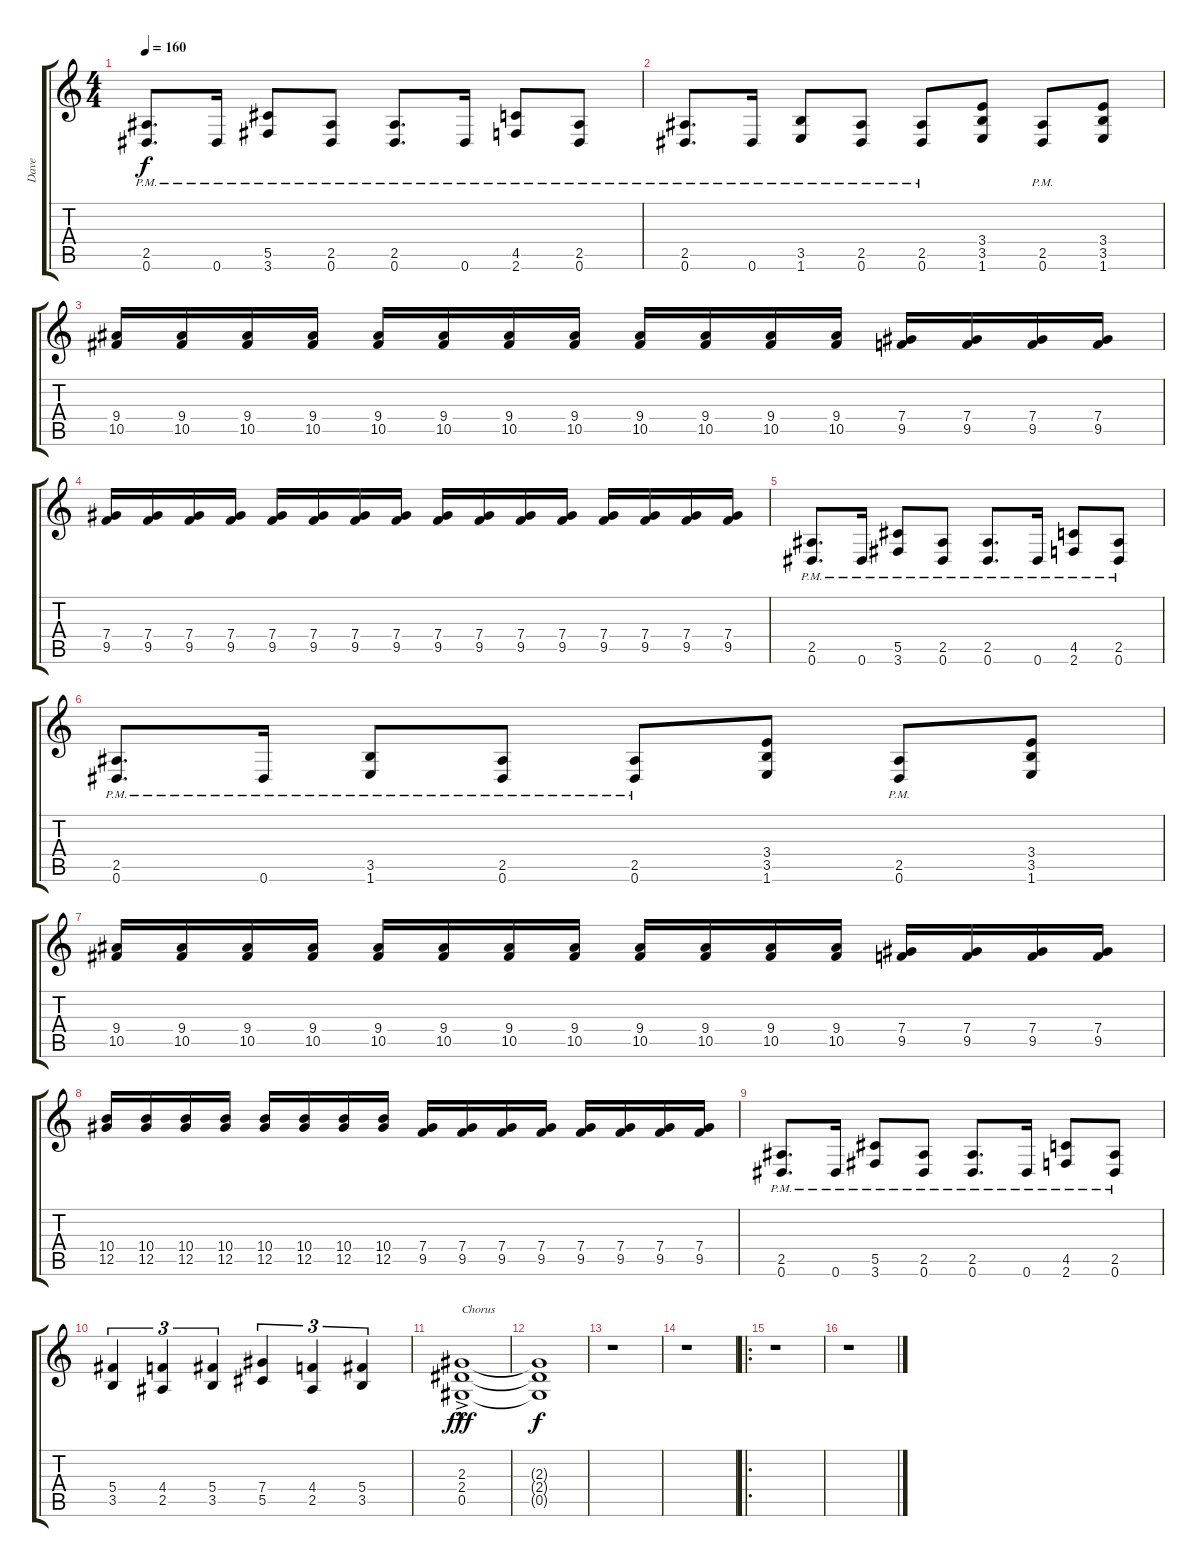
\track ("Dave" "Dave") {instrument distortionguitar}
\staff {score tabs}
\tuning (Eb4 Bb3 Gb3 Db3 Ab2 Eb2) {hide}
\ts (4 4)
\tempo 160
\clef g2
\ks c
(2.5{pm} 0.6{pm}).8{d dy f} 0.6{pm}.16 (5.5{pm} 3.6{pm}).8 (2.5{pm} 0.6{pm}).8 (2.5{pm} 0.6{pm}).8{d} 0.6{pm}.16 (4.5{pm} 2.6{pm}).8 (2.5{pm} 0.6{pm}).8 |
(2.5{pm} 0.6{pm}).8{d} 0.6{pm}.16 (3.5{pm} 1.6{pm}).8 (2.5{pm} 0.6{pm}).8 (2.5{pm} 0.6{pm}).8 (3.4 3.5 1.6).8 (2.5{pm} 0.6{pm}).8 (3.4 3.5 1.6).8 |
(9.4 10.5).16 (9.4 10.5).16 (9.4 10.5).16 (9.4 10.5).16 (9.4 10.5).16 (9.4 10.5).16 (9.4 10.5).16 (9.4 10.5).16 (9.4 10.5).16 (9.4 10.5).16 (9.4 10.5).16 (9.4 10.5).16 (7.4 9.5).16 (7.4 9.5).16 (7.4 9.5).16 (7.4 9.5).16 |
(7.4 9.5).16 (7.4 9.5).16 (7.4 9.5).16 (7.4 9.5).16 (7.4 9.5).16 (7.4 9.5).16 (7.4 9.5).16 (7.4 9.5).16 (7.4 9.5).16 (7.4 9.5).16 (7.4 9.5).16 (7.4 9.5).16 (7.4 9.5).16 (7.4 9.5).16 (7.4 9.5).16 (7.4 9.5).16 |
(2.5{pm} 0.6{pm}).8{d} 0.6{pm}.16 (5.5{pm} 3.6{pm}).8 (2.5{pm} 0.6{pm}).8 (2.5{pm} 0.6{pm}).8{d} 0.6{pm}.16 (4.5{pm} 2.6{pm}).8 (2.5{pm} 0.6{pm}).8 |
(2.5{pm} 0.6{pm}).8{d} 0.6{pm}.16 (3.5{pm} 1.6{pm}).8 (2.5{pm} 0.6{pm}).8 (2.5{pm} 0.6{pm}).8 (3.4 3.5 1.6).8 (2.5{pm} 0.6{pm}).8 (3.4 3.5 1.6).8 |
(9.4 10.5).16 (9.4 10.5).16 (9.4 10.5).16 (9.4 10.5).16 (9.4 10.5).16 (9.4 10.5).16 (9.4 10.5).16 (9.4 10.5).16 (9.4 10.5).16 (9.4 10.5).16 (9.4 10.5).16 (9.4 10.5).16 (7.4 9.5).16 (7.4 9.5).16 (7.4 9.5).16 (7.4 9.5).16 |
(10.4 12.5).16 (10.4 12.5).16 (10.4 12.5).16 (10.4 12.5).16 (10.4 12.5).16 (10.4 12.5).16 (10.4 12.5).16 (10.4 12.5).16 (7.4 9.5).16 (7.4 9.5).16 (7.4 9.5).16 (7.4 9.5).16 (7.4 9.5).16 (7.4 9.5).16 (7.4 9.5).16 (7.4 9.5).16 |
(2.5{pm} 0.6{pm}).8{d} 0.6{pm}.16 (5.5{pm} 3.6{pm}).8 (2.5{pm} 0.6{pm}).8 (2.5{pm} 0.6{pm}).8{d} 0.6{pm}.16 (4.5{pm} 2.6{pm}).8 (2.5{pm} 0.6{pm}).8 |
(5.4 3.5).4{tu (3 2)} (4.4 2.5).4{tu (3 2)} (5.4 3.5).4{tu (3 2)} (7.4 5.5).4{tu (3 2)} (4.4 2.5).4{tu (3 2)} (5.4 3.5).4{tu (3 2)} |
(2.3{ac} 2.4{ac} 0.5{hac}).1{txt "Chorus" dy fff} |
(2.3{t} 2.4{t} 0.5{t}).1{dy f} |
r.1 |
r.1 |
\ro
r.1 |
r.1
